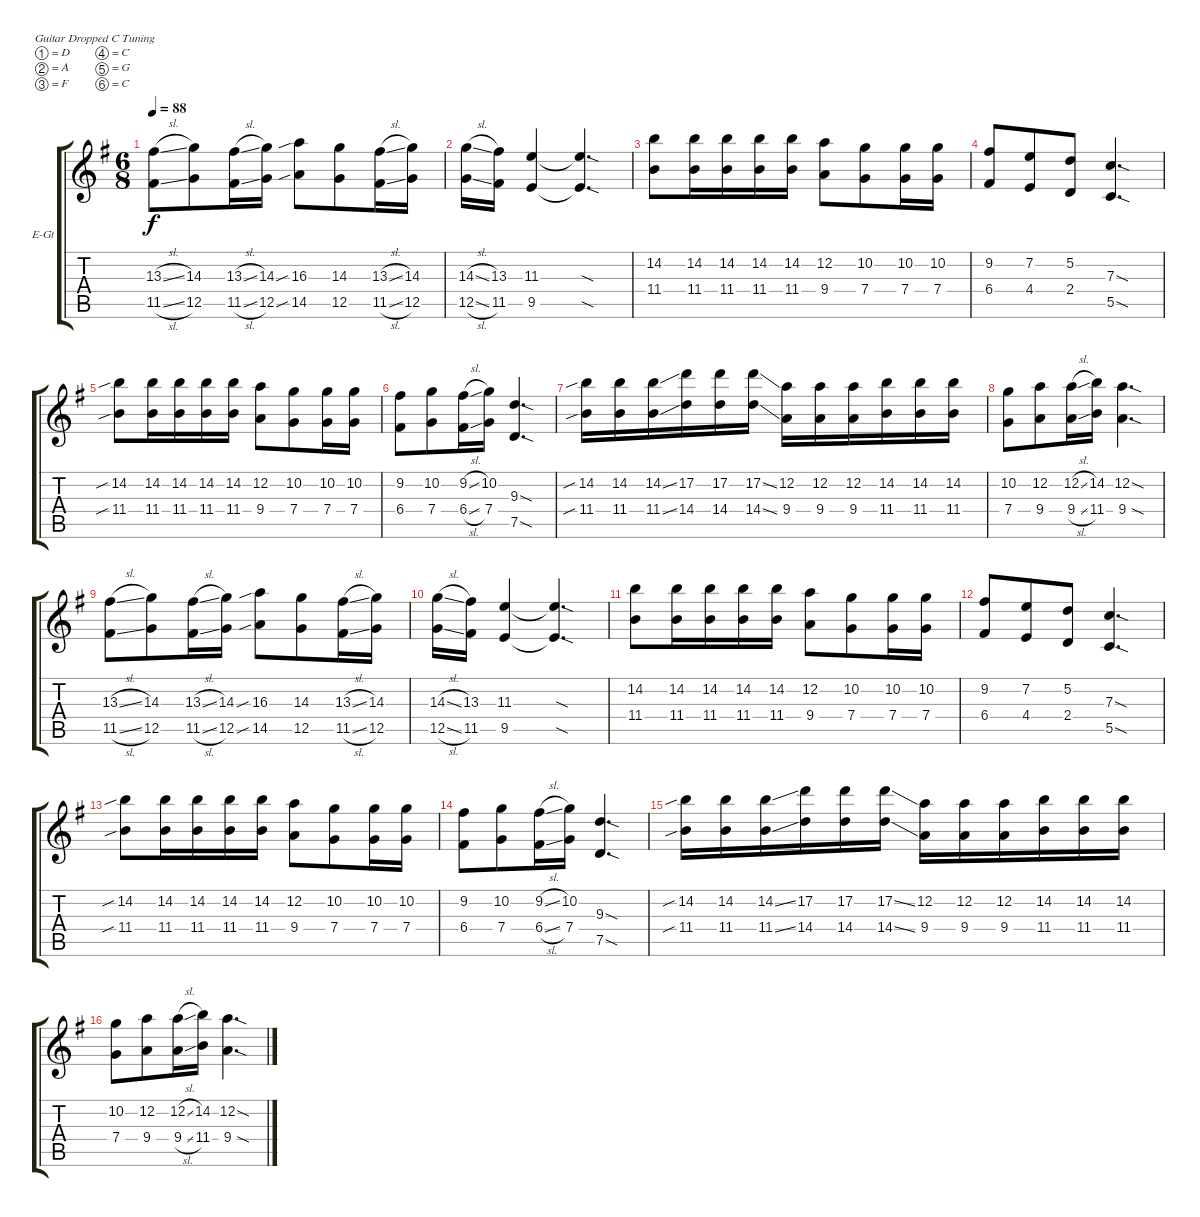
\bracketExtendMode groupsimilarinstruments
\firstSystemTrackNameOrientation horizontal
\otherSystemsTrackNameOrientation horizontal
\track ("Lead Overdub" "E-Gt") {instrument overdrivenguitar}
\staff {score tabs}
\tuning (D4 A3 F3 C3 G2 C2)
\ts (6 8)
\tempo 88
\clef g2
\ks eminor
(11.5{sl} 13.3{sl}).8{dy f} (12.5 14.3).8 (11.5{sl} 13.3{sl}).16 (12.5 14.3).16 (14.5{sib} 16.3{sib}).8 (12.5 14.3).8 (11.5{sl} 13.3{sl}).16 (12.5 14.3).16 |
(12.5{sl} 14.3{sl}).16 (11.5 13.3).16 (9.5 11.3).4 (11.3{sod t} 9.5{sod t}).4{d} |
(11.4 14.2).8 (11.4 14.2).16 (11.4 14.2).16 (11.4 14.2).16 (11.4 14.2).16 (9.4 12.2).8 (7.4 10.2).8 (7.4 10.2).16 (7.4 10.2).16 |
(6.4 9.2).8 (4.4 7.2).8 (2.4 5.2).8 (5.5{sod} 7.3{sod}).4{d} |
(11.4{sib} 14.2{sib}).8 (11.4 14.2).16 (11.4 14.2).16 (11.4 14.2).16 (11.4 14.2).16 (9.4 12.2).8 (7.4 10.2).8 (7.4 10.2).16 (7.4 10.2).16 |
(6.4 9.2).8 (7.4 10.2).8 (6.4{sl} 9.2{sl}).16 (7.4 10.2).16 (7.5{sod} 9.3{sod}).4{d} |
(11.4{sib} 14.2{sib}).16 (11.4 14.2).16 (11.4{ss} 14.2{ss}).16 (14.4 17.2).16 (14.4 17.2).16 (14.4{ss} 17.2{ss}).16 (9.4 12.2).16 (9.4 12.2).16 (9.4 12.2).16 (11.4 14.2).16 (11.4 14.2).16 (11.4 14.2).16 |
(7.4 10.2).8 (9.4 12.2).8 (9.4{sl} 12.2{sl}).16 (11.4 14.2).16 (9.4{sod} 12.2{sod}).4{d} |
(11.5{sl} 13.3{sl}).8 (12.5 14.3).8 (11.5{sl} 13.3{sl}).16 (12.5 14.3).16 (14.5{sib} 16.3{sib}).8 (12.5 14.3).8 (11.5{sl} 13.3{sl}).16 (12.5 14.3).16 |
(12.5{sl} 14.3{sl}).16 (11.5 13.3).16 (9.5 11.3).4 (11.3{sod t} 9.5{sod t}).4{d} |
(11.4 14.2).8 (11.4 14.2).16 (11.4 14.2).16 (11.4 14.2).16 (11.4 14.2).16 (9.4 12.2).8 (7.4 10.2).8 (7.4 10.2).16 (7.4 10.2).16 |
(6.4 9.2).8 (4.4 7.2).8 (2.4 5.2).8 (5.5{sod} 7.3{sod}).4{d} |
(11.4{sib} 14.2{sib}).8 (11.4 14.2).16 (11.4 14.2).16 (11.4 14.2).16 (11.4 14.2).16 (9.4 12.2).8 (7.4 10.2).8 (7.4 10.2).16 (7.4 10.2).16 |
(6.4 9.2).8 (7.4 10.2).8 (6.4{sl} 9.2{sl}).16 (7.4 10.2).16 (7.5{sod} 9.3{sod}).4{d} |
(11.4{sib} 14.2{sib}).16 (11.4 14.2).16 (11.4{ss} 14.2{ss}).16 (14.4 17.2).16 (14.4 17.2).16 (14.4{ss} 17.2{ss}).16 (9.4 12.2).16 (9.4 12.2).16 (9.4 12.2).16 (11.4 14.2).16 (11.4 14.2).16 (11.4 14.2).16 |
(7.4 10.2).8 (9.4 12.2).8 (9.4{sl} 12.2{sl}).16 (11.4 14.2).16 (9.4{sod} 12.2{sod}).4{d}
